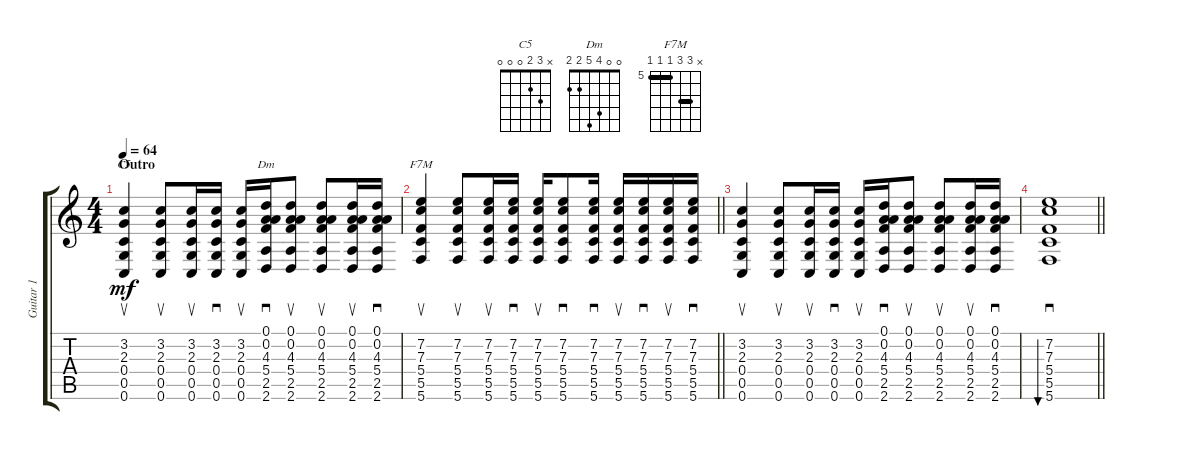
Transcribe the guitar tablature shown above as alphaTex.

\track ("Guitar 1" "Guitar 1") {instrument acousticguitarsteel}
\staff {score tabs}
\tuning (D4 A3 F3 C3 G2 C2) {hide}
\chord ("C5" x 3 2 0 0 0)
\chord ("Dm" 0 0 4 5 2 2)
\chord ("F7M" x 7 7 5 5 5) {firstfret 5 barre (5 7)}
\ts (4 4)
\section ("" "Outro")
\tempo 64
\clef g2
\ks c
(3.2 2.3 0.4 0.5 0.6).4{su ch "C5" dy mf} (3.2 2.3 0.4 0.5 0.6).8{su} (3.2 2.3 0.4 0.5 0.6).16{su} (3.2 2.3 0.4 0.5 0.6).16{sd} (3.2 2.3 0.4 0.5 0.6).16{su} (0.1 0.2 4.3 5.4 2.5 2.6).16{sd ch "Dm"} (0.1 0.2 4.3 5.4 2.5 2.6).8{su} (0.1 0.2 4.3 5.4 2.5 2.6).8{su} (0.1 0.2 4.3 5.4 2.5 2.6).16{su} (0.1 0.2 4.3 5.4 2.5 2.6).16{sd} |
\barLineRight lightlight
(7.2 7.3 5.4 5.5 5.6).4{su ch "F7M"} (7.2 7.3 5.4 5.5 5.6).8{su} (7.2 7.3 5.4 5.5 5.6).16{su} (7.2 7.3 5.4 5.5 5.6).16{sd} (7.2 7.3 5.4 5.5 5.6).16{su} (7.2 7.3 5.4 5.5 5.6).8{sd} (7.2 7.3 5.4 5.5 5.6).16{sd} (7.2 7.3 5.4 5.5 5.6).16{su} (7.2 7.3 5.4 5.5 5.6).16{sd} (7.2 7.3 5.4 5.5 5.6).16{su} (7.2 7.3 5.4 5.5 5.6).16{sd} |
(3.2 2.3 0.4 0.5 0.6).4{su} (3.2 2.3 0.4 0.5 0.6).8{su} (3.2 2.3 0.4 0.5 0.6).16{su} (3.2 2.3 0.4 0.5 0.6).16{sd} (3.2 2.3 0.4 0.5 0.6).16{su} (0.1 0.2 4.3 5.4 2.5 2.6).16{sd} (0.1 0.2 4.3 5.4 2.5 2.6).8{su} (0.1 0.2 4.3 5.4 2.5 2.6).8{su} (0.1 0.2 4.3 5.4 2.5 2.6).16{su} (0.1 0.2 4.3 5.4 2.5 2.6).16{sd} |
\barLineRight lightlight
(7.2 7.3 5.4 5.5 5.6).1{sd bu 240}
